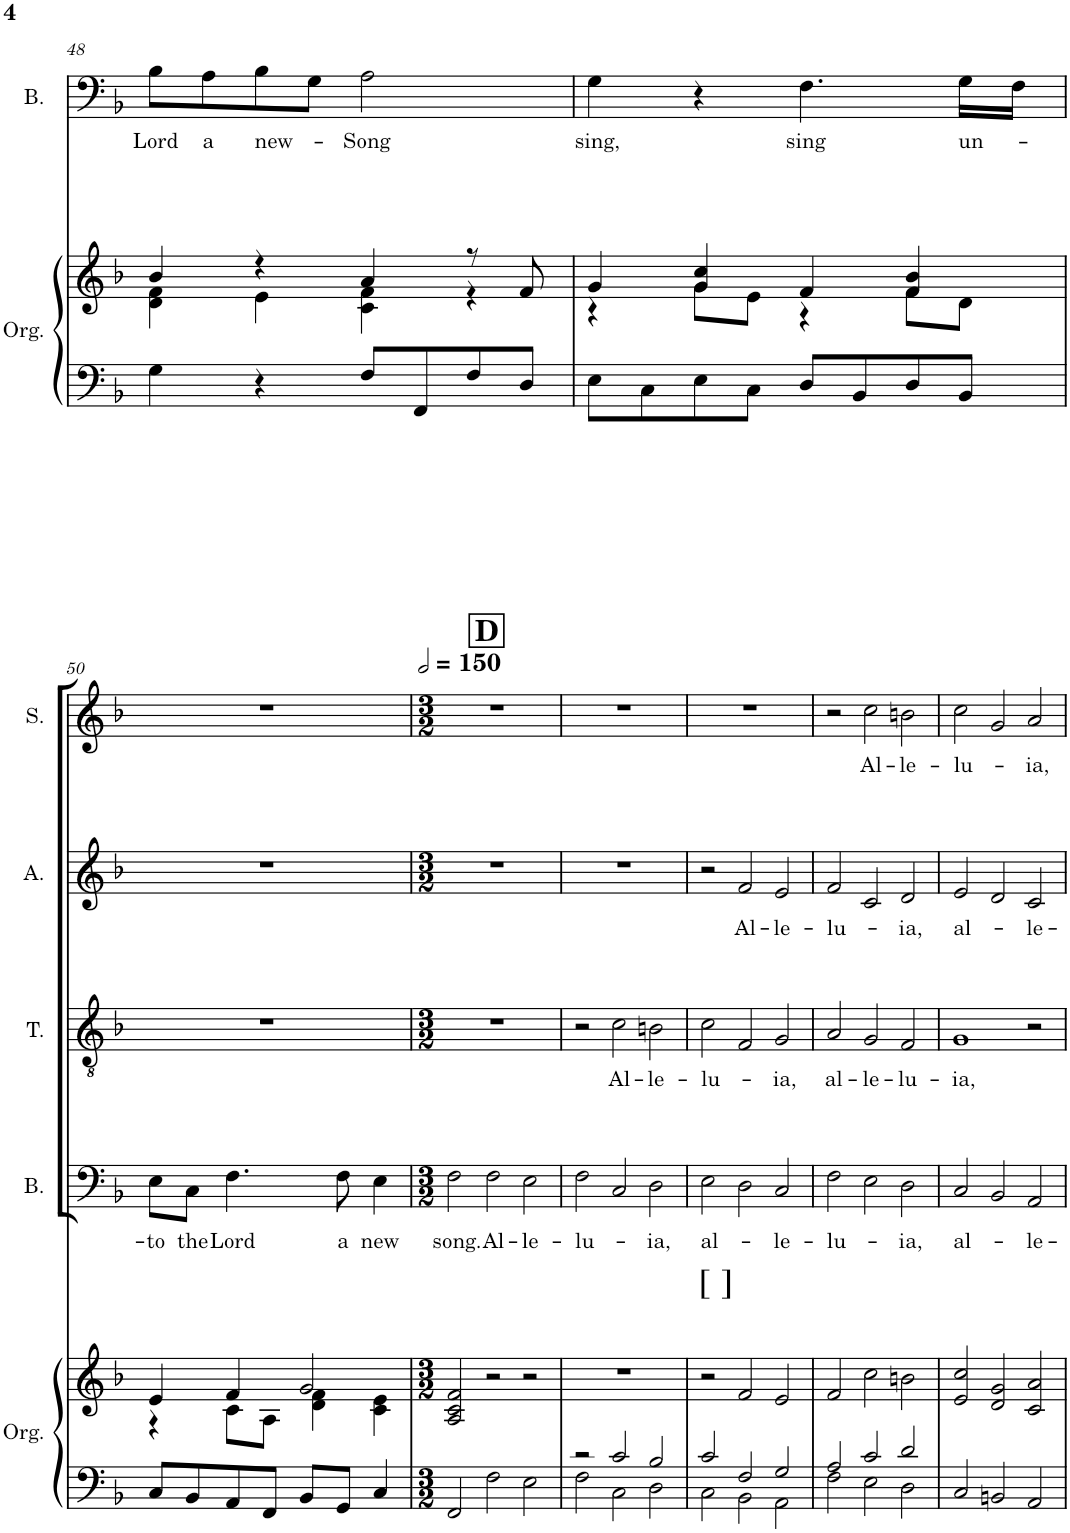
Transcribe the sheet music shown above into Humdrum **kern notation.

**kern	**kern	**kern	**text	**kern	**text	**kern	**text	**kern	**text
*part5	*part5	*part4	*part4	*part3	*part3	*part2	*part2	*part1	*part1
*staff6	*staff5	*staff4	*staff4	*staff3	*staff3	*staff2	*staff2	*staff1	*staff1
*I"Organ	*	*I"Bass	*	*I"Tenor	*	*I"Alto	*	*I"Soprano	*
*I'Org.	*	*I'B.	*	*I'T.	*	*I'A.	*	*I'S.	*
!!LO:PB:g=z
*clefF4	*clefG2	*clefF4	*	*clefGv2	*	*clefG2	*	*clefG2	*
*	*	*	*	*	*	*Trd1c2	*	*	*
*k[b-]	*k[b-]	*k[b-]	*	*k[b-]	*	*k[b-]	*	*k[b-]	*
*M4/4	*M4/4	*M4/4	*	*M4/4	*	*M4/4	*	*M4/4	*
*met(c)	*met(c)	*met(c)	*	*met(c)	*	*met(c)	*	*met(c)	*
=48	=48	=48	=48	=48	=48	=48	=48	=48	=48
*	*^	*	*	*	*	*	*	*	*
!	!	!	!	!LO:LY:b	!	!	!	!	!	!
4G\	4b-/	4d\ 4f\	8B-\L	Lord	1r	.	1r	.	1r	.
!	!	!	!	!LO:LY:b	!	!	!	!	!	!
.	.	.	8A\	a	.	.	.	.	.	.
!	!	!	!	!LO:LY:b	!	!	!	!	!	!
4r	4r	4e\	8B-\	new-	.	.	.	.	.	.
.	.	.	8G\J	.	.	.	.	.	.	.
!	!	!	!	!LO:LY:b	!	!	!	!	!	!
8F/L	4a/	4c\ 4f\	2A\	-Song	.	.	.	.	.	.
8FF/	.	.	.	.	.	.	.	.	.	.
8F/	8r	4r	.	.	.	.	.	.	.	.
8D/J	8f/	.	.	.	.	.	.	.	.	.
=49	=49	=49	=49	=49	=49	=49	=49	=49	=49	=49
!	!	!	!	!LO:LY:b	!	!	!	!	!	!
8E\L	4g/	4r	4G\	sing,	1r	.	1r	.	1r	.
8C\	.	.	.	.	.	.	.	.	.	.
8E\	4g/ 4cc/	8g\L	4r	.	.	.	.	.	.	.
8C\J	.	8e\J	.	.	.	.	.	.	.	.
!	!	!	!	!LO:LY:b	!	!	!	!	!	!
8D/L	4f/	4r	4.F\	sing	.	.	.	.	.	.
8BB-/	.	.	.	.	.	.	.	.	.	.
8D/	4f/ 4b-/	8f\L	.	.	.	.	.	.	.	.
!	!	!	!	!LO:LY:b	!	!	!	!	!	!
8BB-/J	.	8d\J	16G\LL	un-	.	.	.	.	.	.
.	.	.	16F\JJ	.	.	.	.	.	.	.
!!LO:LB:g=z
=50	=50	=50	=50	=50	=50	=50	=50	=50	=50	=50
!	!	!	!	!LO:LY:b	!	!	!	!	!	!
8C/L	4e/	4r	8E\L	-to	1r	.	1r	.	1r	.
!	!	!	!	!LO:LY:b	!	!	!	!	!	!
8BB-/	.	.	8C\J	the	.	.	.	.	.	.
!	!	!	!	!LO:LY:b	!	!	!	!	!	!
8AA/	4f/	8c\L	4.F\	Lord	.	.	.	.	.	.
8FF/J	.	8A\J	.	.	.	.	.	.	.	.
8BB-/L	2g/	4d\ 4f\	.	.	.	.	.	.	.	.
!	!	!	!	!LO:LY:b	!	!	!	!	!	!
8GG/J	.	.	8F\	a	.	.	.	.	.	.
!	!	!	!	!LO:LY:b	!	!	!	!	!	!
4C/	.	4c\ 4e\	4E\	new	.	.	.	.	.	.
*	*v	*v	*	*	*	*	*	*	*	*
=51	=51	=51	=51	=51	=51	=51	=51	=51	=51
!!LO:REH:place=s1:a:B:cj:fs=14:t=D:qo=2
*M3/2	*M3/2	*M3/2	*	*M3/2	*	*M3/2	*	*M3/2	*
*	*	*	*	*	*	*	*	*MM300	*
*	*^	*	*	*	*	*	*	*	*
!	!	!	!	!LO:LY:b	!	!	!	!	!	!
*	*v	*v	*	*	*	*	*	*	*	*
2FF/	2A/ 2c/ 2f/	2F\	song.	1.r	.	1.r	.	1.r	.
!	!	!	!LO:LY:b	!	!	!	!	!	!
2F\	2r	2F\	Al-	.	.	.	.	.	.
!	!	!	!LO:LY:b	!	!	!	!	!	!
2E\	2r	2E\	-le-	.	.	.	.	.	.
=52	=52	=52	=52	=52	=52	=52	=52	=52	=52
*^	*	*	*	*	*	*	*	*	*
!	!	!	!	!LO:LY:b	!	!	!	!	!	!
2r	2F\	1.r	2F\	-lu-	2r	.	1.r	.	1.r	.
!	!	!	!	!	!	!LO:LY:b	!	!	!	!
2c/	2C\	.	2C/	.	2c\	Al-	.	.	.	.
!	!	!	!	!LO:LY:b	!	!LO:LY:b	!	!	!	!
2B-/	2D\	.	2D\	-ia,	2Bn\	-le-	.	.	.	.
=53	=53	=53	=53	=53	=53	=53	=53	=53	=53	=53
!	!	!	!LO:TX:b:t=[ ]	!	!	!	!	!	!	!
!	!	!	!	!LO:LY:b	!	!LO:LY:b	!	!	!	!
2c/	2C\	2r	2E\	al-	2c\	-lu-	2r	.	1.r	.
!	!	!	!	!	!	!	!	!LO:LY:b	!	!
2F/	2BB-\	2f/	2D\	.	2F/	.	2f/	Al-	.	.
!	!	!	!	!LO:LY:b	!	!LO:LY:b	!	!LO:LY:b	!	!
2G/	2AA\	2e/	2C/	-le-	2G/	-ia,	2e/	-le-	.	.
=54	=54	=54	=54	=54	=54	=54	=54	=54	=54	=54
!	!	!	!	!LO:LY:b	!	!LO:LY:b	!	!LO:LY:b	!	!
2A/	2F\	2f/	2F\	-lu-	2A/	al-	2f/	-lu-	2r	.
!	!	!	!	!	!	!LO:LY:b	!	!	!	!LO:LY:b
2c/	2E\	2cc\	2E\	.	2G/	-le-	2c/	.	2cc\	Al-
!	!	!	!	!LO:LY:b	!	!LO:LY:b	!	!LO:LY:b	!	!LO:LY:b
2d/	2D\	2bn\	2D\	-ia,	2F/	-lu-	2d/	-ia,	2bn\	-le-
=55	=55	=55	=55	=55	=55	=55	=55	=55	=55	=55
!	!	!	!	!LO:LY:b	!	!LO:LY:b	!	!LO:LY:b	!	!LO:LY:b
*v	*v	*	*	*	*	*	*	*	*	*
2C/	2e/ 2cc/	2C/	al-	1G	-ia,	2e/	al-	2cc\	-lu-
2BBn/	2d/ 2g/	2BB-/	.	.	.	2d/	.	2g/	.
!	!	!	!LO:LY:b	!	!	!	!LO:LY:b	!	!LO:LY:b
2AA/	2c/ 2a/	2AA/	-le-	2r	.	2c/	-le-	2a/	-ia,
=	=	=	=	=	=	=	=	=	=
*-	*-	*-	*-	*-	*-	*-	*-	*-	*-
